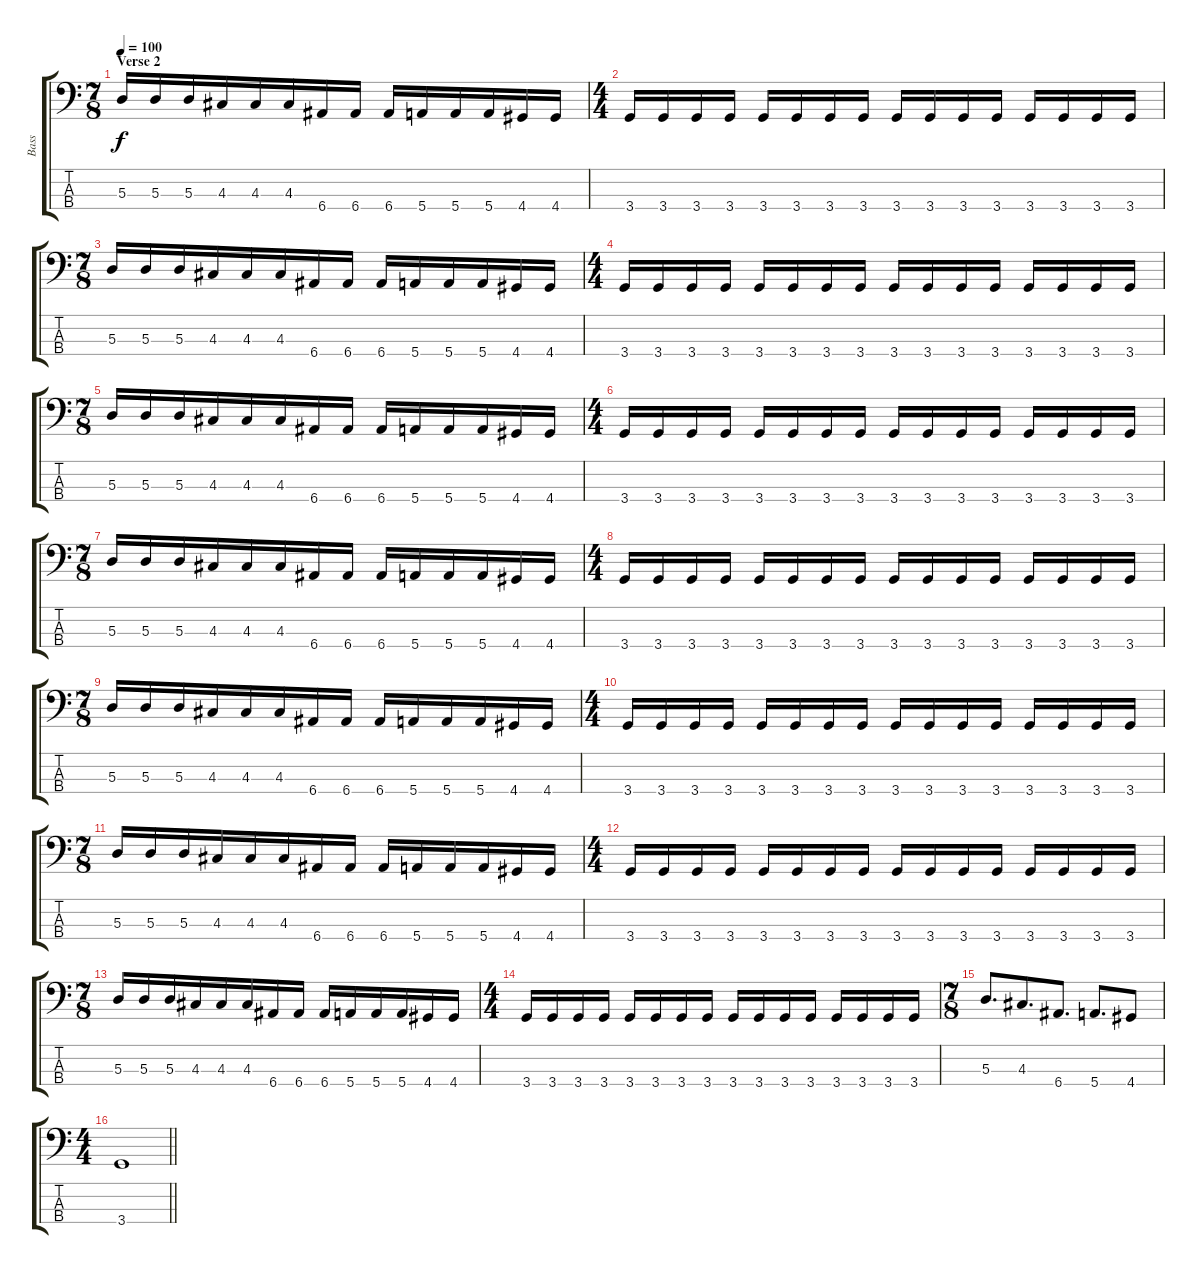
\track ("Bass" "Bass") {instrument electricbassfinger}
\staff {score tabs}
\tuning (G2 D2 A1 E1) {hide}
\ts (7 8)
\section ("" "Verse 2")
\tempo 100
\clef f4
\ks c
5.3.16{dy f} 5.3.16 5.3.16 4.3.16 4.3.16 4.3.16 6.4.16 6.4.16 6.4.16 5.4.16 5.4.16 5.4.16 4.4.16 4.4.16 |
\ts (4 4)
3.4.16 3.4.16 3.4.16 3.4.16 3.4.16 3.4.16 3.4.16 3.4.16 3.4.16 3.4.16 3.4.16 3.4.16 3.4.16 3.4.16 3.4.16 3.4.16 |
\ts (7 8)
5.3.16 5.3.16 5.3.16 4.3.16 4.3.16 4.3.16 6.4.16 6.4.16 6.4.16 5.4.16 5.4.16 5.4.16 4.4.16 4.4.16 |
\ts (4 4)
3.4.16 3.4.16 3.4.16 3.4.16 3.4.16 3.4.16 3.4.16 3.4.16 3.4.16 3.4.16 3.4.16 3.4.16 3.4.16 3.4.16 3.4.16 3.4.16 |
\ts (7 8)
5.3.16 5.3.16 5.3.16 4.3.16 4.3.16 4.3.16 6.4.16 6.4.16 6.4.16 5.4.16 5.4.16 5.4.16 4.4.16 4.4.16 |
\ts (4 4)
3.4.16 3.4.16 3.4.16 3.4.16 3.4.16 3.4.16 3.4.16 3.4.16 3.4.16 3.4.16 3.4.16 3.4.16 3.4.16 3.4.16 3.4.16 3.4.16 |
\ts (7 8)
5.3.16 5.3.16 5.3.16 4.3.16 4.3.16 4.3.16 6.4.16 6.4.16 6.4.16 5.4.16 5.4.16 5.4.16 4.4.16 4.4.16 |
\ts (4 4)
3.4.16 3.4.16 3.4.16 3.4.16 3.4.16 3.4.16 3.4.16 3.4.16 3.4.16 3.4.16 3.4.16 3.4.16 3.4.16 3.4.16 3.4.16 3.4.16 |
\ts (7 8)
5.3.16 5.3.16 5.3.16 4.3.16 4.3.16 4.3.16 6.4.16 6.4.16 6.4.16 5.4.16 5.4.16 5.4.16 4.4.16 4.4.16 |
\ts (4 4)
3.4.16 3.4.16 3.4.16 3.4.16 3.4.16 3.4.16 3.4.16 3.4.16 3.4.16 3.4.16 3.4.16 3.4.16 3.4.16 3.4.16 3.4.16 3.4.16 |
\ts (7 8)
5.3.16 5.3.16 5.3.16 4.3.16 4.3.16 4.3.16 6.4.16 6.4.16 6.4.16 5.4.16 5.4.16 5.4.16 4.4.16 4.4.16 |
\ts (4 4)
3.4.16 3.4.16 3.4.16 3.4.16 3.4.16 3.4.16 3.4.16 3.4.16 3.4.16 3.4.16 3.4.16 3.4.16 3.4.16 3.4.16 3.4.16 3.4.16 |
\ts (7 8)
5.3.16 5.3.16 5.3.16 4.3.16 4.3.16 4.3.16 6.4.16 6.4.16 6.4.16 5.4.16 5.4.16 5.4.16 4.4.16 4.4.16 |
\ts (4 4)
3.4.16 3.4.16 3.4.16 3.4.16 3.4.16 3.4.16 3.4.16 3.4.16 3.4.16 3.4.16 3.4.16 3.4.16 3.4.16 3.4.16 3.4.16 3.4.16 |
\ts (7 8)
5.3.8{d} 4.3.8{d} 6.4.8{d} 5.4.8{d} 4.4.8 |
\ts (4 4)
\barLineRight lightlight
3.4.1
